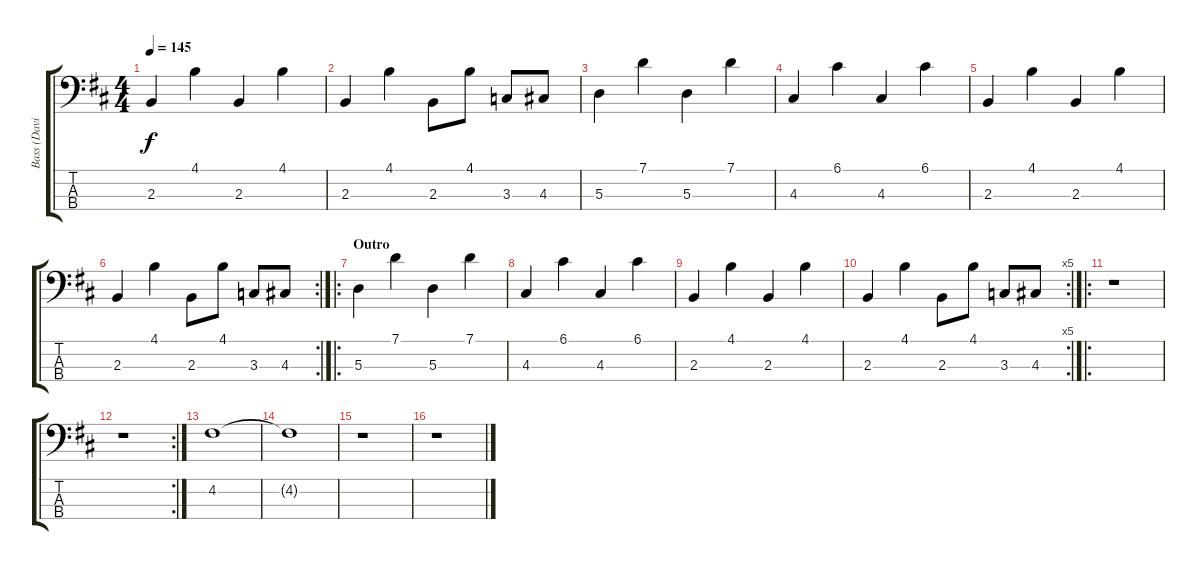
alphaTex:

\track ("Bass (David Jay)" "Bass (Davi") {instrument electricbassfinger}
\staff {score tabs}
\tuning (G2 D2 A1 E1) {hide}
\ts (4 4)
\tempo 145
\clef f4
\ks d
2.3.4{dy f} 4.1.4 2.3.4 4.1.4 |
2.3.4 4.1.4 2.3.8 4.1.8 3.3.8 4.3.8 |
5.3.4 7.1.4 5.3.4 7.1.4 |
4.3.4 6.1.4 4.3.4 6.1.4 |
2.3.4 4.1.4 2.3.4 4.1.4 |
\rc 2
2.3.4 4.1.4 2.3.8 4.1.8 3.3.8 4.3.8 |
\ro
\section ("" "Outro")
5.3.4 7.1.4 5.3.4 7.1.4 |
4.3.4 6.1.4 4.3.4 6.1.4 |
2.3.4 4.1.4 2.3.4 4.1.4 |
\rc 5
2.3.4 4.1.4 2.3.8 4.1.8 3.3.8 4.3.8 |
\ro
r.1 |
\rc 2
r.1 |
4.2.1 |
4.2{t}.1 |
r.1 |
r.1
